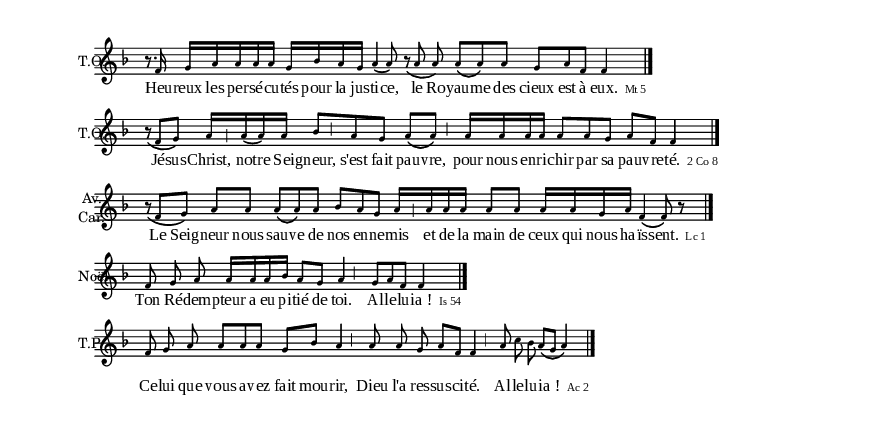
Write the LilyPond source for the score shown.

\version "2.14.0"
\include "definitions.ly"
%\markup {  \hspace #-10 \fill-line { "Psalm 40" "Mode 6" \null \null }  }
\noPageBreak


\relative f' { 
	\new Staff {
		\cadenzaOn
		\key f \major
		\set Staff.instrumentName = \markup{ \center-column { T.O. } }
		r8. f16
		\times 2/5 { g16[ a a a a] }
		g[ bes a g]
		\times 2/3 { a4\( a8\) }
		\pespace
		\times 2/3 { r_\( a a\) }
		\times 2/3 { a[\( a\) a] }
		\times 2/3 { g[ a f] }
		f4
		\endBar
	}
	\addlyrics {
		Heu -- reux les per -- sé -- cu -- tés pour la jus -- ti -- ce, le Ro -- yau -- me des cieux est à eux.
		\markup { \citation #"Mt 5" }
	}
}
\relative f' { 
	\new Staff {
		\cadenzaOn
		\key f \major
		\set Staff.instrumentName = \markup{ \center-column { T.O. } }
		\times 2/3 { r8_\( f[ g]\) } 
		a16[\cesurebasse \pespace a\( a\) a] \times 2/3 { bes8[\cesure \pespace a g] }
		a[\( a\)] \cesure \pespace
		a16[ a a a] \times 2/3 { a8[ a g] }
		a[ f] f4
		\endBar
	}
	\addlyrics {
		Jé -- sus -- Christ, no -- tre Sei -- gneur, s'est fait pau -- vre, pour nous en -- ri -- chir par sa pau -- vre -- té.
		\markup { \citation #"2 Co 8" }
	}
}

\relative f' { 
	\new Staff {
		\cadenzaOn
		\key f \major
		\set Staff.instrumentName = \markup{ \center-column { Av. Car. } }
		\times 2/3 { r8_\( f[ g]\) } a[ a]
		\times 2/3 { a[\( a\) a] } \times 2/3 { bes[ a g] }
		\times 2/5 {a16[\cesurebasse \pespace a a  a]} a8[ a] a16[ a g a]
		f4\( f8\) r8 
		\endBar
	}
	\addlyrics {
		Le Seig -- neur nous sau -- ve de nos en -- ne -- mis et de la main de ceux qui nous ha -- ïs -- sent.
		\markup { \citation #"Lc 1" }
	}
}

\relative f' { 
	\new Staff {
		\cadenzaOn
		\key f \major
		\set Staff.instrumentName = \markup{ \center-column { Noël  } }
		\times 2/3 { f8 g a }
		a16[ a a bes]  a8[ g]
		a4 \cesure\pespace
		\times 2/3 {g8[ a f]} f4
		\endBar
	}
	\addlyrics {
		Ton Ré -- dem -- pteur a eu pi -- tié de toi. Al -- le -- lu -- "ia !"
		\markup { \citation #"Is 54" }
	}
}

\relative f' { 
	\new Staff {
		\cadenzaOn
		\key f \major
		\set Staff.instrumentName = \markup{ \center-column { T.P. } }
		\times 2/3 { f8 g a }
		\times 2/3 { a[ a a] }
		g[ bes]
		a4
		\cesure\pespace
		\times 2/3 { a8 a g }
		a[ f]
		f4
		\cesureall\pespace
		\times 2/3 { a8 c bes }
		a[\( g]
		a4\)
		\endBar
	}
	\addlyrics {
		Ce -- lui que vous a -- vez fait mou -- rir, Dieu l'a res -- sus -- ci -- té. Al -- le -- lu -- "ia !" _ _
		\markup { \citation #"Ac 2" }
	}
}


